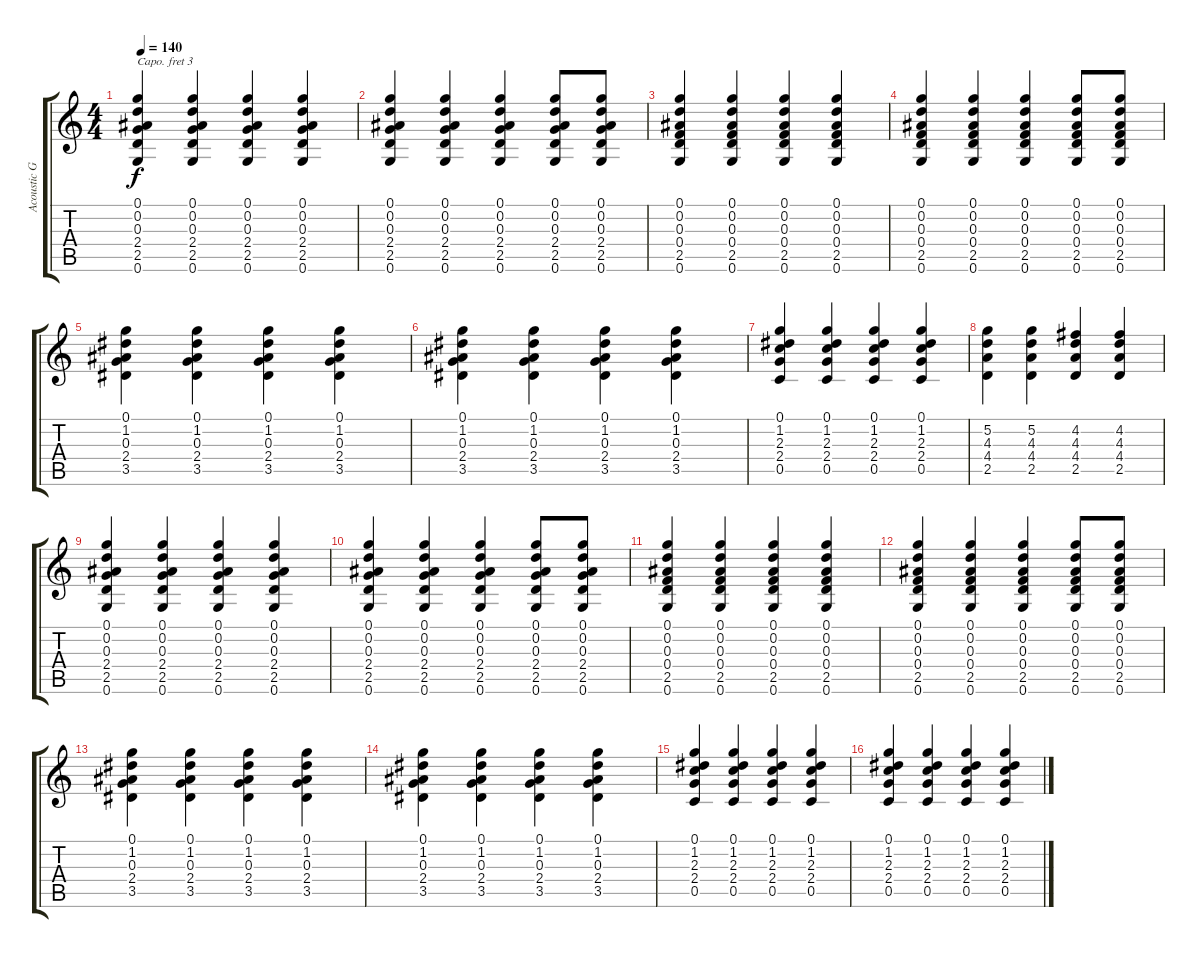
\track ("Acoustic Guitar" "Acoustic G") {instrument acousticguitarnylon}
\staff {score tabs}
\capo 3
\tuning (E4 B3 G3 D3 A2 E2) {hide}
\ts (4 4)
\tempo 140
\clef g2
\ks c
(0.1 0.2 0.3 2.4 2.5 0.6).4{dy f} (0.1 0.2 0.3 2.4 2.5 0.6).4 (0.1 0.2 0.3 2.4 2.5 0.6).4 (0.1 0.2 0.3 2.4 2.5 0.6).4 |
(0.1 0.2 0.3 2.4 2.5 0.6).4 (0.1 0.2 0.3 2.4 2.5 0.6).4 (0.1 0.2 0.3 2.4 2.5 0.6).4 (0.1 0.2 0.3 2.4 2.5 0.6).8 (0.1 0.2 0.3 2.4 2.5 0.6).8 |
(0.1 0.2 0.3 0.4 2.5 0.6).4 (0.1 0.2 0.3 0.4 2.5 0.6).4 (0.1 0.2 0.3 0.4 2.5 0.6).4 (0.1 0.2 0.3 0.4 2.5 0.6).4 |
(0.1 0.2 0.3 0.4 2.5 0.6).4 (0.1 0.2 0.3 0.4 2.5 0.6).4 (0.1 0.2 0.3 0.4 2.5 0.6).4 (0.1 0.2 0.3 0.4 2.5 0.6).8 (0.1 0.2 0.3 0.4 2.5 0.6).8 |
(0.1 1.2 0.3 2.4 3.5).4 (0.1 1.2 0.3 2.4 3.5).4 (0.1 1.2 0.3 2.4 3.5).4 (0.1 1.2 0.3 2.4 3.5).4 |
(0.1 1.2 0.3 2.4 3.5).4 (0.1 1.2 0.3 2.4 3.5).4 (0.1 1.2 0.3 2.4 3.5).4 (0.1 1.2 0.3 2.4 3.5).4 |
(0.1 1.2 2.3 2.4 0.5).4 (0.1 1.2 2.3 2.4 0.5).4 (0.1 1.2 2.3 2.4 0.5).4 (0.1 1.2 2.3 2.4 0.5).4 |
(5.2 4.3 4.4 2.5).4 (5.2 4.3 4.4 2.5).4 (4.2 4.3 4.4 2.5).4 (4.2 4.3 4.4 2.5).4 |
(0.1 0.2 0.3 2.4 2.5 0.6).4 (0.1 0.2 0.3 2.4 2.5 0.6).4 (0.1 0.2 0.3 2.4 2.5 0.6).4 (0.1 0.2 0.3 2.4 2.5 0.6).4 |
(0.1 0.2 0.3 2.4 2.5 0.6).4 (0.1 0.2 0.3 2.4 2.5 0.6).4 (0.1 0.2 0.3 2.4 2.5 0.6).4 (0.1 0.2 0.3 2.4 2.5 0.6).8 (0.1 0.2 0.3 2.4 2.5 0.6).8 |
(0.1 0.2 0.3 0.4 2.5 0.6).4 (0.1 0.2 0.3 0.4 2.5 0.6).4 (0.1 0.2 0.3 0.4 2.5 0.6).4 (0.1 0.2 0.3 0.4 2.5 0.6).4 |
(0.1 0.2 0.3 0.4 2.5 0.6).4 (0.1 0.2 0.3 0.4 2.5 0.6).4 (0.1 0.2 0.3 0.4 2.5 0.6).4 (0.1 0.2 0.3 0.4 2.5 0.6).8 (0.1 0.2 0.3 0.4 2.5 0.6).8 |
(0.1 1.2 0.3 2.4 3.5).4 (0.1 1.2 0.3 2.4 3.5).4 (0.1 1.2 0.3 2.4 3.5).4 (0.1 1.2 0.3 2.4 3.5).4 |
(0.1 1.2 0.3 2.4 3.5).4 (0.1 1.2 0.3 2.4 3.5).4 (0.1 1.2 0.3 2.4 3.5).4 (0.1 1.2 0.3 2.4 3.5).4 |
(0.1 1.2 2.3 2.4 0.5).4 (0.1 1.2 2.3 2.4 0.5).4 (0.1 1.2 2.3 2.4 0.5).4 (0.1 1.2 2.3 2.4 0.5).4 |
(0.1 1.2 2.3 2.4 0.5).4 (0.1 1.2 2.3 2.4 0.5).4 (0.1 1.2 2.3 2.4 0.5).4 (0.1 1.2 2.3 2.4 0.5).4
